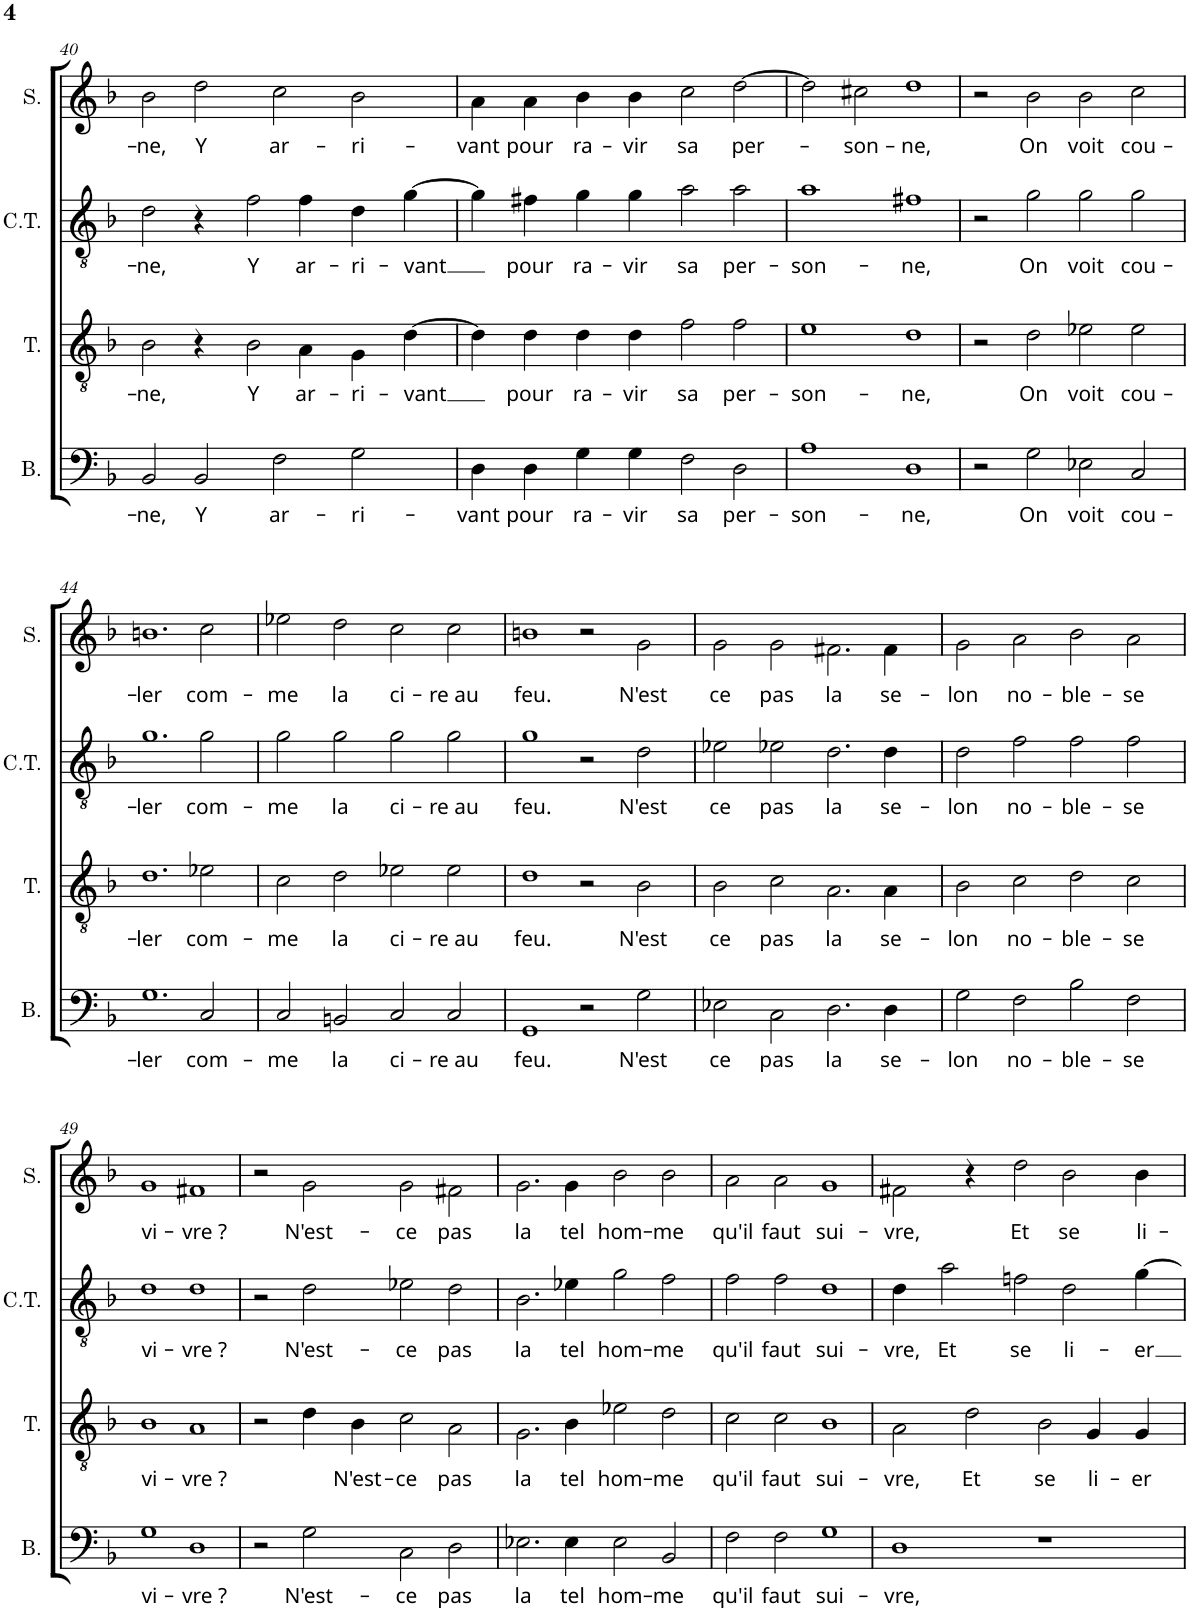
**kern	**text	**kern	**text	**kern	**text	**kern	**text
*part4	*part4	*part3	*part3	*part2	*part2	*part1	*part1
*staff4	*staff4	*staff3	*staff3	*staff2	*staff2	*staff1	*staff1
*I"Basse	*	*I"Ténor	*	*I"Contre-Ténor	*	*I"Soprano	*
*I'B.	*	*I'T.	*	*I'C.T.	*	*I'S.	*
!!LO:PB:g=z
*clefF4	*	*clefGv2	*	*clefGv2	*	*clefG2	*
*k[b-]	*	*k[b-]	*	*k[b-]	*	*k[b-]	*
*M4/2	*	*M4/2	*	*M4/2	*	*M4/2	*
=40	=40	=40	=40	=40	=40	=40	=40
!	!LO:LY:b	!	!LO:LY:b	!	!LO:LY:b	!	!LO:LY:b
2BB-/	-ne,	2B-\	-ne,	2d\	-ne,	2b-\	-ne,
!	!LO:LY:b	!	!	!	!	!	!LO:LY:b
2BB-/	Y	4r	.	4r	.	2dd\	Y
!	!	!	!LO:LY:b	!	!LO:LY:b	!	!
.	.	2B-\	Y	2f\	Y	.	.
!	!LO:LY:b	!	!	!	!	!	!LO:LY:b
2F\	ar-	.	.	.	.	2cc\	ar-
!	!	!	!LO:LY:b	!	!LO:LY:b	!	!
.	.	4A\	ar-	4f\	ar-	.	.
!	!LO:LY:b	!	!LO:LY:b	!	!LO:LY:b	!	!LO:LY:b
2G\	-ri-	4G\	-ri-	4d\	-ri-	2b-\	-ri-
!	!	!	!LO:LY:b	!	!LO:LY:b	!	!
.	.	[4d\	-vant	[4g\	-vant	.	.
=41	=41	=41	=41	=41	=41	=41	=41
!	!LO:LY:b	!	!	!	!	!	!LO:LY:b
4D\	-vant	4d\]	.	4g\]	.	4a\	-vant
!	!LO:LY:b	!	!LO:LY:b	!	!LO:LY:b	!	!LO:LY:b
4D\	pour	4d\	pour	4f#X\	pour	4a\	pour
!	!LO:LY:b	!	!LO:LY:b	!	!LO:LY:b	!	!LO:LY:b
4G\	ra-	4d\	ra-	4g\	ra-	4b-\	ra-
!	!LO:LY:b	!	!LO:LY:b	!	!LO:LY:b	!	!LO:LY:b
4G\	-vir	4d\	-vir	4g\	-vir	4b-\	-vir
!	!LO:LY:b	!	!LO:LY:b	!	!LO:LY:b	!	!LO:LY:b
2F\	sa	2f\	sa	2a\	sa	2cc\	sa
!	!LO:LY:b	!	!LO:LY:b	!	!LO:LY:b	!	!LO:LY:b
2D\	per-	2f\	per-	2a\	per-	[2dd\	per-
=42	=42	=42	=42	=42	=42	=42	=42
!	!LO:LY:b	!	!LO:LY:b	!	!LO:LY:b	!	!
1A	-son-	1e	-son-	1a	-son-	2dd\]	.
!	!	!	!	!	!	!	!LO:LY:b
.	.	.	.	.	.	2cc#X\	-son-
!	!LO:LY:b	!	!LO:LY:b	!	!LO:LY:b	!	!LO:LY:b
1D	-ne,	1d	-ne,	1f#X	-ne,	1dd	-ne,
=43	=43	=43	=43	=43	=43	=43	=43
2r	.	2r	.	2r	.	2r	.
!	!LO:LY:b	!	!LO:LY:b	!	!LO:LY:b	!	!LO:LY:b
2G\	On	2d\	On	2g\	On	2b-\	On
!	!LO:LY:b	!	!LO:LY:b	!	!LO:LY:b	!	!LO:LY:b
2E-X\	voit	2e-X\	voit	2g\	voit	2b-\	voit
!	!LO:LY:b	!	!LO:LY:b	!	!LO:LY:b	!	!LO:LY:b
2C/	cou-	2e-\	cou-	2g\	cou-	2cc\	cou-
!!LO:LB:g=z
=44	=44	=44	=44	=44	=44	=44	=44
!	!LO:LY:b	!	!LO:LY:b	!	!LO:LY:b	!	!LO:LY:b
1.G	-ler	1.d	-ler	1.g	-ler	1.bn	-ler
!	!LO:LY:b	!	!LO:LY:b	!	!LO:LY:b	!	!LO:LY:b
2C/	com-	2e-X\	com-	2g\	com-	2cc\	com-
=45	=45	=45	=45	=45	=45	=45	=45
!	!LO:LY:b	!	!LO:LY:b	!	!LO:LY:b	!	!LO:LY:b
2C/	-me	2c\	-me	2g\	-me	2ee-X\	-me
!	!LO:LY:b	!	!LO:LY:b	!	!LO:LY:b	!	!LO:LY:b
2BBn/	la	2d\	la	2g\	la	2dd\	la
!	!LO:LY:b	!	!LO:LY:b	!	!LO:LY:b	!	!LO:LY:b
2C/	ci-	2e-X\	ci-	2g\	ci-	2cc\	ci-
!	!LO:LY:b	!	!LO:LY:b	!	!LO:LY:b	!	!LO:LY:b
2C/	-re au	2e-\	-re au	2g\	-re au	2cc\	-re au
=46	=46	=46	=46	=46	=46	=46	=46
!	!LO:LY:b	!	!LO:LY:b	!	!LO:LY:b	!	!LO:LY:b
1GG	feu.	1d	feu.	1g	feu.	1bn	feu.
2r	.	2r	.	2r	.	2r	.
!	!LO:LY:b	!	!LO:LY:b	!	!LO:LY:b	!	!LO:LY:b
2G\	N'est	2B-\	N'est	2d\	N'est	2g\	N'est
=47	=47	=47	=47	=47	=47	=47	=47
!	!LO:LY:b	!	!LO:LY:b	!	!LO:LY:b	!	!LO:LY:b
2E-X\	ce	2B-\	ce	2e-X\	ce	2g\	ce
!	!LO:LY:b	!	!LO:LY:b	!	!LO:LY:b	!	!LO:LY:b
2C\	pas	2c\	pas	2e-X\	pas	2g\	pas
!	!LO:LY:b	!	!LO:LY:b	!	!LO:LY:b	!	!LO:LY:b
2.D\	la	2.A\	la	2.d\	la	2.f#X\	la
!	!LO:LY:b	!	!LO:LY:b	!	!LO:LY:b	!	!LO:LY:b
4D\	se-	4A\	se-	4d\	se-	4f#\	se-
=48	=48	=48	=48	=48	=48	=48	=48
!	!LO:LY:b	!	!LO:LY:b	!	!LO:LY:b	!	!LO:LY:b
2G\	-lon	2B-\	-lon	2d\	-lon	2g\	-lon
!	!LO:LY:b	!	!LO:LY:b	!	!LO:LY:b	!	!LO:LY:b
2F\	no-	2c\	no-	2f\	no-	2a\	no-
!	!LO:LY:b	!	!LO:LY:b	!	!LO:LY:b	!	!LO:LY:b
2B-\	-ble-	2d\	-ble-	2f\	-ble-	2b-\	-ble-
!	!LO:LY:b	!	!LO:LY:b	!	!LO:LY:b	!	!LO:LY:b
2F\	-se	2c\	-se	2f\	-se	2a\	-se
!!LO:LB:g=z
=49	=49	=49	=49	=49	=49	=49	=49
!	!LO:LY:b	!	!LO:LY:b	!	!LO:LY:b	!	!LO:LY:b
1G	vi-	1B-	vi-	1d	vi-	1g	vi-
!	!LO:LY:b	!	!LO:LY:b	!	!LO:LY:b	!	!LO:LY:b
1D	-vre ?	1A	-vre ?	1d	-vre ?	1f#X	-vre ?
=50	=50	=50	=50	=50	=50	=50	=50
2r	.	2r	.	2r	.	2r	.
!	!LO:LY:b	!	!	!	!LO:LY:b	!	!LO:LY:b
2G\	N'est-	4d\	.	2d\	N'est-	2g\	N'est-
!	!	!	!LO:LY:b	!	!	!	!
.	.	4B-\	N'est-	.	.	.	.
!	!LO:LY:b	!	!LO:LY:b	!	!LO:LY:b	!	!LO:LY:b
2C\	-ce	2c\	-ce	2e-X\	-ce	2g\	-ce
!	!LO:LY:b	!	!LO:LY:b	!	!LO:LY:b	!	!LO:LY:b
2D\	pas	2A\	pas	2d\	pas	2f#X\	pas
=51	=51	=51	=51	=51	=51	=51	=51
!	!LO:LY:b	!	!LO:LY:b	!	!LO:LY:b	!	!LO:LY:b
2.E-X\	la	2.G\	la	2.B-\	la	2.g\	la
!	!LO:LY:b	!	!LO:LY:b	!	!LO:LY:b	!	!LO:LY:b
4E-\	tel	4B-\	tel	4e-X\	tel	4g\	tel
!	!LO:LY:b	!	!LO:LY:b	!	!LO:LY:b	!	!LO:LY:b
2E-\	hom-	2e-X\	hom-	2g\	hom-	2b-\	hom-
!	!LO:LY:b	!	!LO:LY:b	!	!LO:LY:b	!	!LO:LY:b
2BB-/	-me	2d\	-me	2f\	-me	2b-\	-me
=52	=52	=52	=52	=52	=52	=52	=52
!	!LO:LY:b	!	!LO:LY:b	!	!LO:LY:b	!	!LO:LY:b
2F\	qu'il	2c\	qu'il	2f\	qu'il	2a\	qu'il
!	!LO:LY:b	!	!LO:LY:b	!	!LO:LY:b	!	!LO:LY:b
2F\	faut	2c\	faut	2f\	faut	2a\	faut
!	!LO:LY:b	!	!LO:LY:b	!	!LO:LY:b	!	!LO:LY:b
1G	sui-	1B-	sui-	1d	sui-	1g	sui-
=53	=53	=53	=53	=53	=53	=53	=53
!	!LO:LY:b	!	!LO:LY:b	!	!LO:LY:b	!	!LO:LY:b
1D	-vre,	2A\	-vre,	4d\	-vre,	2f#X\	-vre,
!	!	!	!	!	!LO:LY:b	!	!
.	.	.	.	2a\	Et	.	.
!	!	!	!LO:LY:b	!	!	!	!
.	.	2d\	Et	.	.	4r	.
!	!	!	!	!	!LO:LY:b	!	!LO:LY:b
.	.	.	.	2fn\	se	2dd\	Et
!	!	!	!LO:LY:b	!	!	!	!
1r	.	2B-\	se	.	.	.	.
!	!	!	!	!	!LO:LY:b	!	!LO:LY:b
.	.	.	.	2d\	li-	2b-\	se
!	!	!	!LO:LY:b	!	!	!	!
.	.	4G/	li-	.	.	.	.
!	!	!	!LO:LY:b	!	!LO:LY:b	!	!LO:LY:b
.	.	4G/	-er	[4g\	-er	4b-\	li-
=	=	=	=	=	=	=	=
*-	*-	*-	*-	*-	*-	*-	*-
